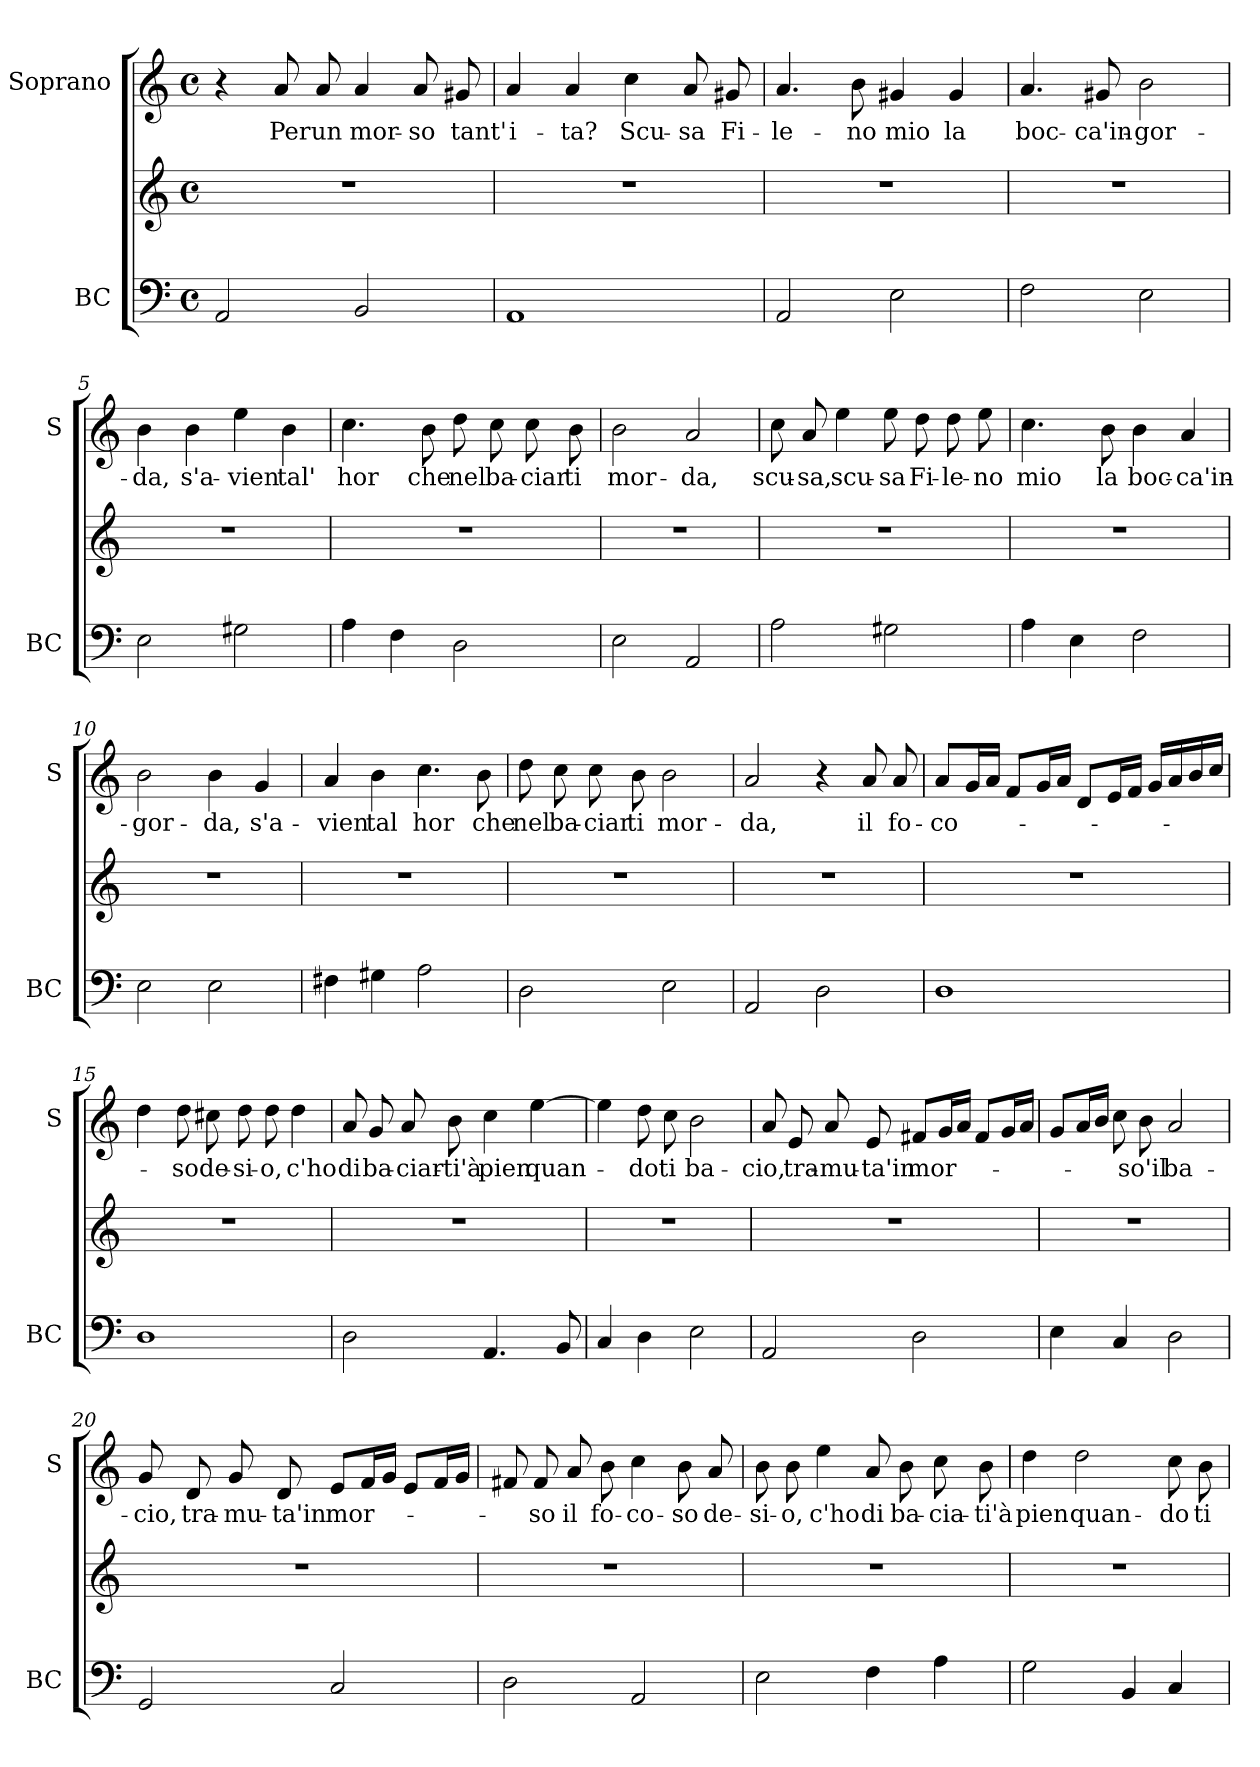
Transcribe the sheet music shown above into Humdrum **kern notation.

**kern	**kern	**kern	**text
*part2	*part2	*part1	*part1
*staff3	*staff2	*staff1	*staff1
*I"BC	*	*I"Soprano	*
*I'BC	*	*I'S	*
*clefF4	*clefG2	*clefG2	*
*k[]	*k[]	*k[]	*
*C:	*C:	*C:	*
*M4/4	*M4/4	*M4/4	*
*met(c)	*met(c)	*met(c)	*
=1	=1	=1	=1
2AA/	1r	4r	.
!	!	!	!LO:LY:b
.	.	8a/	Per
!	!	!	!LO:LY:b
.	.	8a/	un
!	!	!	!LO:LY:b
2BB/	.	4a/	mor-
!	!	!	!LO:LY:b
.	.	8a/	-so
!	!	!	!LO:LY:b
.	.	8g#X/	tant'
=2	=2	=2	=2
!	!	!	!LO:LY:b
1AA	1r	4a/	i-
!	!	!	!LO:LY:b
.	.	4a/	-ta?
!	!	!	!LO:LY:b
.	.	4cc\	Scu-
!	!	!	!LO:LY:b
.	.	8a/	-sa
!	!	!	!LO:LY:b
.	.	8g#X/	Fi-
=3	=3	=3	=3
!	!	!	!LO:LY:b
2AA/	1r	4.a/	-le-
!	!	!	!LO:LY:b
.	.	8b\	-no
!	!	!	!LO:LY:b
2E\	.	4g#X/	mio
!	!	!	!LO:LY:b
.	.	4g#/	la
=4	=4	=4	=4
!	!	!	!LO:LY:b
2F\	1r	4.a/	boc-
!	!	!	!LO:LY:b
.	.	8g#X/	-ca'in-
!	!	!	!LO:LY:b
2E\	.	2b\	-gor-
!!LO:LB:g=z
=5	=5	=5	=5
!	!	!	!LO:LY:b
2E\	1r	4b\	-da,
!	!	!	!LO:LY:b
.	.	4b\	s'a-
!	!	!	!LO:LY:b
2G#X\	.	4ee\	-vien
!	!	!	!LO:LY:b
.	.	4b\	tal'
=6	=6	=6	=6
!	!	!	!LO:LY:b
4A\	1r	4.cc\	hor
4F\	.	.	.
!	!	!	!LO:LY:b
.	.	8b\	che
!	!	!	!LO:LY:b
2D\	.	8dd\	nel
!	!	!	!LO:LY:b
.	.	8cc\	ba-
!	!	!	!LO:LY:b
.	.	8cc\	-ciar
!	!	!	!LO:LY:b
.	.	8b\	ti
=7	=7	=7	=7
!	!	!	!LO:LY:b
2E\	1r	2b\	mor-
!	!	!	!LO:LY:b
2AA/	.	2a/	-da,
=8	=8	=8	=8
!	!	!	!LO:LY:b
2A\	1r	8cc\	scu-
!	!	!	!LO:LY:b
.	.	8a/	-sa,
!	!	!	!LO:LY:b
.	.	4ee\	scu-
!	!	!	!LO:LY:b
2G#X\	.	8ee\	-sa
!	!	!	!LO:LY:b
.	.	8dd\	Fi-
!	!	!	!LO:LY:b
.	.	8dd\	-le-
!	!	!	!LO:LY:b
.	.	8ee\	-no
!!LO:LB:g=z
=9	=9	=9	=9
!	!	!	!LO:LY:b
4A\	1r	4.cc\	mio
4E\	.	.	.
!	!	!	!LO:LY:b
.	.	8b\	la
!	!	!	!LO:LY:b
2F\	.	4b\	boc-
!	!	!	!LO:LY:b
.	.	4a/	-ca'in-
=10	=10	=10	=10
!	!	!	!LO:LY:b
2E\	1r	2b\	-gor-
!	!	!	!LO:LY:b
2E\	.	4b\	-da,
!	!	!	!LO:LY:b
.	.	4g/	s'a-
=11	=11	=11	=11
!	!	!	!LO:LY:b
4F#X\	1r	4a/	-vien
!	!	!	!LO:LY:b
4G#X\	.	4b\	tal
!	!	!	!LO:LY:b
2A\	.	4.cc\	hor
!	!	!	!LO:LY:b
.	.	8b\	che
=12	=12	=12	=12
!	!	!	!LO:LY:b
2D\	1r	8dd\	nel
!	!	!	!LO:LY:b
.	.	8cc\	ba-
!	!	!	!LO:LY:b
.	.	8cc\	-ciar
!	!	!	!LO:LY:b
.	.	8b\	ti
!	!	!	!LO:LY:b
2E\	.	2b\	mor-
!!LO:PB:g=z
=13	=13	=13	=13
!	!	!	!LO:LY:b
2AA/	1r	2a/	-da,
2D\	.	4r	.
!	!	!	!LO:LY:b
.	.	8a/	il
!	!	!	!LO:LY:b
.	.	8a/	fo-
=14	=14	=14	=14
!	!	!	!LO:LY:b
1D	1r	8a/L	-co-
.	.	16g/L	.
.	.	16a/JJ	.
.	.	8f/L	.
.	.	16g/L	.
.	.	16a/JJ	.
.	.	8d/L	.
.	.	16e/L	.
.	.	16f/JJ	.
.	.	16g/LL	.
.	.	16a/	.
.	.	16b/	.
.	.	16cc/JJ	.
=15	=15	=15	=15
1D	1r	4dd\	.
!	!	!	!LO:LY:b
.	.	8dd\	-so
!	!	!	!LO:LY:b
.	.	8cc#X\	de-
!	!	!	!LO:LY:b
.	.	8dd\	-si-
!	!	!	!LO:LY:b
.	.	8dd\	-o,
!	!	!	!LO:LY:b
.	.	4dd\	c'ho
=16	=16	=16	=16
!	!	!	!LO:LY:b
2D\	1r	8a/	di
!	!	!	!LO:LY:b
.	.	8g/	ba-
!	!	!	!LO:LY:b
.	.	8a/	-ciar-
!	!	!	!LO:LY:b
.	.	8b\	-ti'à
!	!	!	!LO:LY:b
4.AA/	.	4cc\	pien
!	!	!	!LO:LY:b
.	.	[4ee\	quan-
8BB/	.	.	.
!!LO:LB:g=z
=17	=17	=17	=17
4C/	1r	4ee\]	.
!	!	!	!LO:LY:b
4D\	.	8dd\	-do
!	!	!	!LO:LY:b
.	.	8cc\	ti
!	!	!	!LO:LY:b
2E\	.	2b\	ba-
=18	=18	=18	=18
!	!	!	!LO:LY:b
2AA/	1r	8a/	-cio,
!	!	!	!LO:LY:b
.	.	8e/	tra-
!	!	!	!LO:LY:b
.	.	8a/	-mu-
!	!	!	!LO:LY:b
.	.	8e/	-ta'in
!	!	!	!LO:LY:b
2D\	.	8f#X/L	mor-
.	.	16g/L	.
.	.	16a/JJ	.
.	.	8f#/L	.
.	.	16g/L	.
.	.	16a/JJ	.
=19	=19	=19	=19
4E\	1r	8g/L	.
.	.	16a/L	.
.	.	16b/JJ	.
4C/	.	8cc\	.
!	!	!	!LO:LY:b
.	.	8b\	-so'il
!	!	!	!LO:LY:b
2D\	.	2a/	ba-
=20	=20	=20	=20
!	!	!	!LO:LY:b
2GG/	1r	8g/	-cio,
!	!	!	!LO:LY:b
.	.	8d/	tra-
!	!	!	!LO:LY:b
.	.	8g/	-mu-
!	!	!	!LO:LY:b
.	.	8d/	-ta'in
!	!	!	!LO:LY:b
2C/	.	8e/L	mor-
.	.	16f/L	.
.	.	16g/JJ	.
.	.	8e/L	.
.	.	16f/L	.
.	.	16g/JJ	.
!!LO:LB:g=z
=21	=21	=21	=21
2D\	1r	8f#X/	.
!	!	!	!LO:LY:b
.	.	8f#/	-so
!	!	!	!LO:LY:b
.	.	8a/	il
!	!	!	!LO:LY:b
.	.	8b\	fo-
!	!	!	!LO:LY:b
2AA/	.	4cc\	-co-
!	!	!	!LO:LY:b
.	.	8b\	-so
!	!	!	!LO:LY:b
.	.	8a/	de-
=22	=22	=22	=22
!	!	!	!LO:LY:b
2E\	1r	8b\	-si-
!	!	!	!LO:LY:b
.	.	8b\	-o,
!	!	!	!LO:LY:b
.	.	4ee\	c'ho
!	!	!	!LO:LY:b
4F\	.	8a/	di
!	!	!	!LO:LY:b
.	.	8b\	ba-
!	!	!	!LO:LY:b
4A\	.	8cc\	-cia-
!	!	!	!LO:LY:b
.	.	8b\	-ti'à
=23	=23	=23	=23
!	!	!	!LO:LY:b
2G\	1r	4dd\	pien
!	!	!	!LO:LY:b
.	.	2dd\	quan-
4BB/	.	.	.
!	!	!	!LO:LY:b
4C/	.	8cc\	-do
!	!	!	!LO:LY:b
.	.	8b\	ti
=	=	=	=
*-	*-	*-	*-
